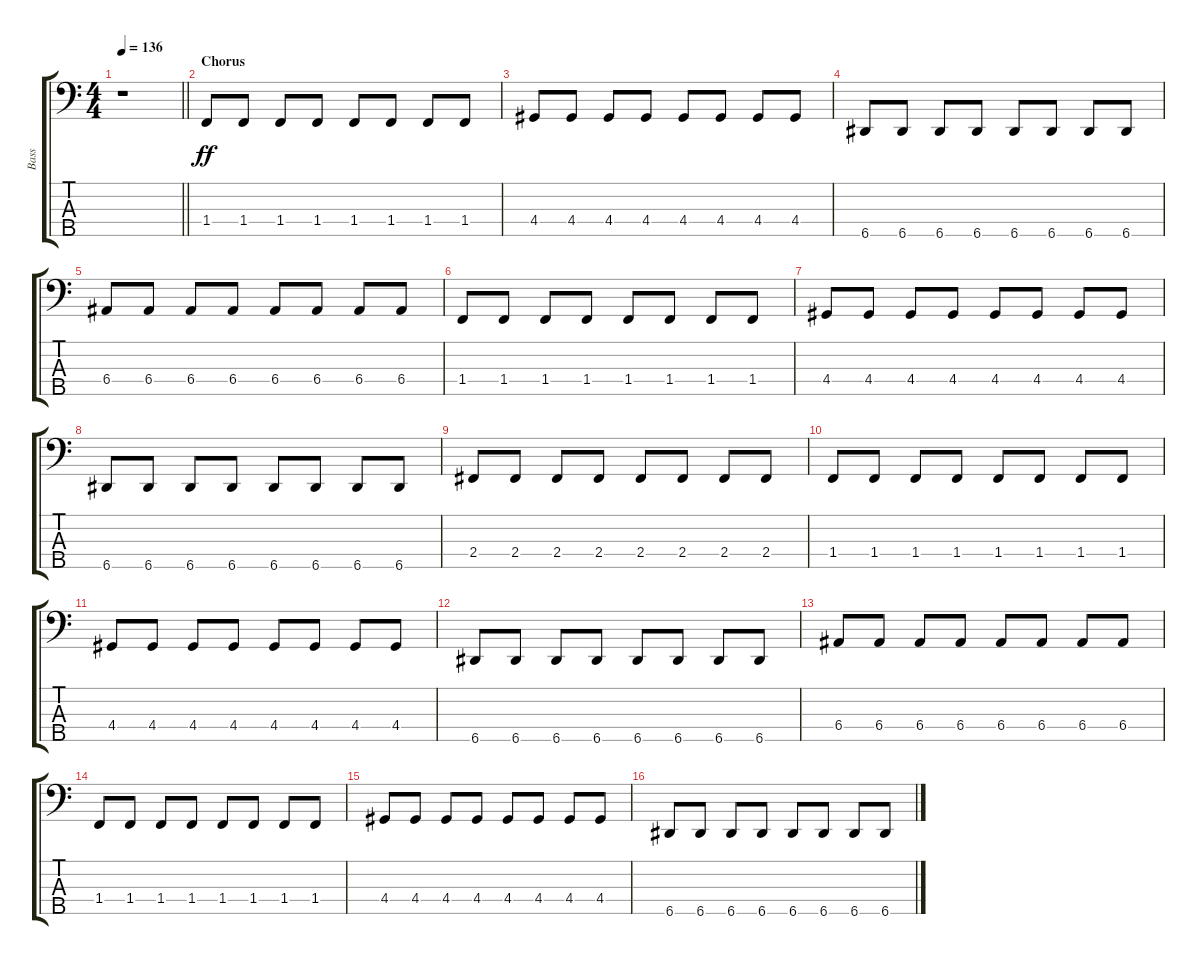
\track ("Bass" "Bass") {instrument electricbasspick}
\staff {score tabs}
\tuning (G2 D2 A1 E1 A0) {hide}
\ts (4 4)
\tempo 136
\clef f4
\barLineRight lightlight
\ks c
r.1{dy ff} |
\section ("" "Chorus")
1.4.8 1.4.8 1.4.8 1.4.8 1.4.8 1.4.8 1.4.8 1.4.8 |
4.4.8 4.4.8 4.4.8 4.4.8 4.4.8 4.4.8 4.4.8 4.4.8 |
6.5.8 6.5.8 6.5.8 6.5.8 6.5.8 6.5.8 6.5.8 6.5.8 |
6.4.8 6.4.8 6.4.8 6.4.8 6.4.8 6.4.8 6.4.8 6.4.8 |
1.4.8 1.4.8 1.4.8 1.4.8 1.4.8 1.4.8 1.4.8 1.4.8 |
4.4.8 4.4.8 4.4.8 4.4.8 4.4.8 4.4.8 4.4.8 4.4.8 |
6.5.8 6.5.8 6.5.8 6.5.8 6.5.8 6.5.8 6.5.8 6.5.8 |
2.4.8 2.4.8 2.4.8 2.4.8 2.4.8 2.4.8 2.4.8 2.4.8 |
1.4.8 1.4.8 1.4.8 1.4.8 1.4.8 1.4.8 1.4.8 1.4.8 |
4.4.8 4.4.8 4.4.8 4.4.8 4.4.8 4.4.8 4.4.8 4.4.8 |
6.5.8 6.5.8 6.5.8 6.5.8 6.5.8 6.5.8 6.5.8 6.5.8 |
6.4.8 6.4.8 6.4.8 6.4.8 6.4.8 6.4.8 6.4.8 6.4.8 |
1.4.8 1.4.8 1.4.8 1.4.8 1.4.8 1.4.8 1.4.8 1.4.8 |
4.4.8 4.4.8 4.4.8 4.4.8 4.4.8 4.4.8 4.4.8 4.4.8 |
6.5.8 6.5.8 6.5.8 6.5.8 6.5.8 6.5.8 6.5.8 6.5.8
